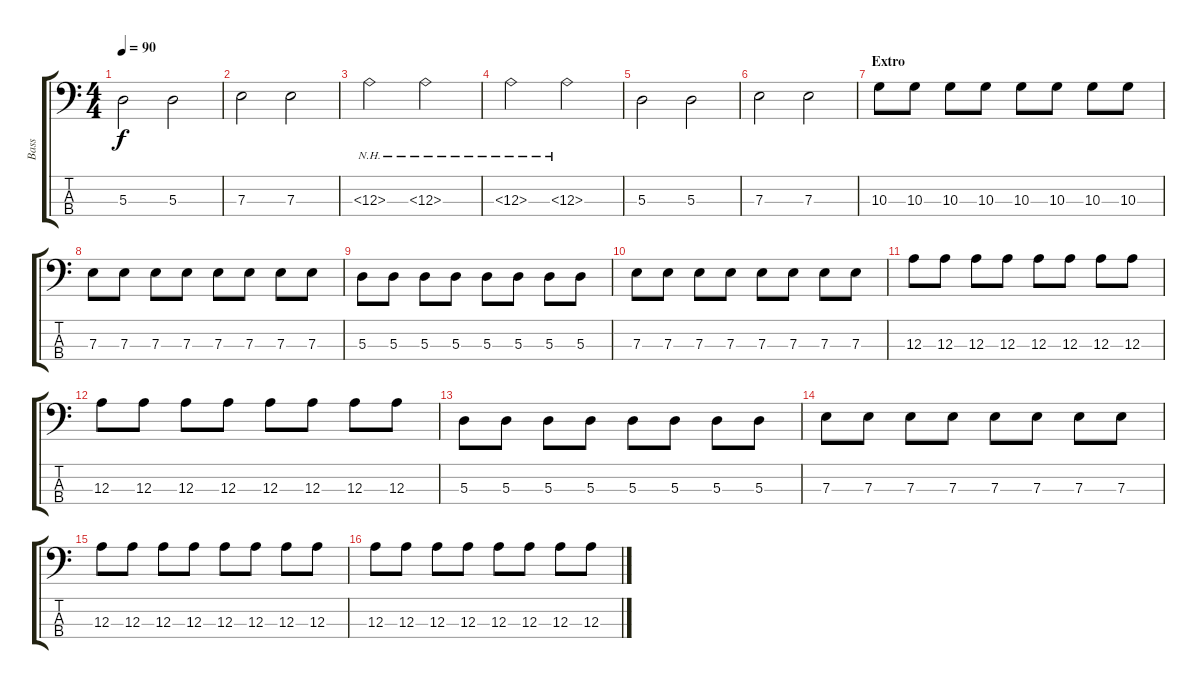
\track ("Bass" "Bass") {instrument electricbasspick}
\staff {score tabs}
\tuning (G2 D2 A1 E1) {hide}
\ts (4 4)
\tempo 90
\clef f4
\ks c
5.3.2{dy f} 5.3.2 |
7.3.2 7.3.2 |
12.3{nh}.2 12.3{nh}.2 |
12.3{nh}.2 12.3{nh}.2 |
5.3.2 5.3.2 |
7.3.2 7.3.2 |
\section ("" "Extro")
10.3.8 10.3.8 10.3.8 10.3.8 10.3.8 10.3.8 10.3.8 10.3.8 |
7.3.8 7.3.8 7.3.8 7.3.8 7.3.8 7.3.8 7.3.8 7.3.8 |
5.3.8 5.3.8 5.3.8 5.3.8 5.3.8 5.3.8 5.3.8 5.3.8 |
7.3.8 7.3.8 7.3.8 7.3.8 7.3.8 7.3.8 7.3.8 7.3.8 |
12.3.8 12.3.8 12.3.8 12.3.8 12.3.8 12.3.8 12.3.8 12.3.8 |
12.3.8 12.3.8 12.3.8 12.3.8 12.3.8 12.3.8 12.3.8 12.3.8 |
5.3.8 5.3.8 5.3.8 5.3.8 5.3.8 5.3.8 5.3.8 5.3.8 |
7.3.8 7.3.8 7.3.8 7.3.8 7.3.8 7.3.8 7.3.8 7.3.8 |
12.3.8 12.3.8 12.3.8 12.3.8 12.3.8 12.3.8 12.3.8 12.3.8 |
12.3.8 12.3.8 12.3.8 12.3.8 12.3.8 12.3.8 12.3.8 12.3.8
